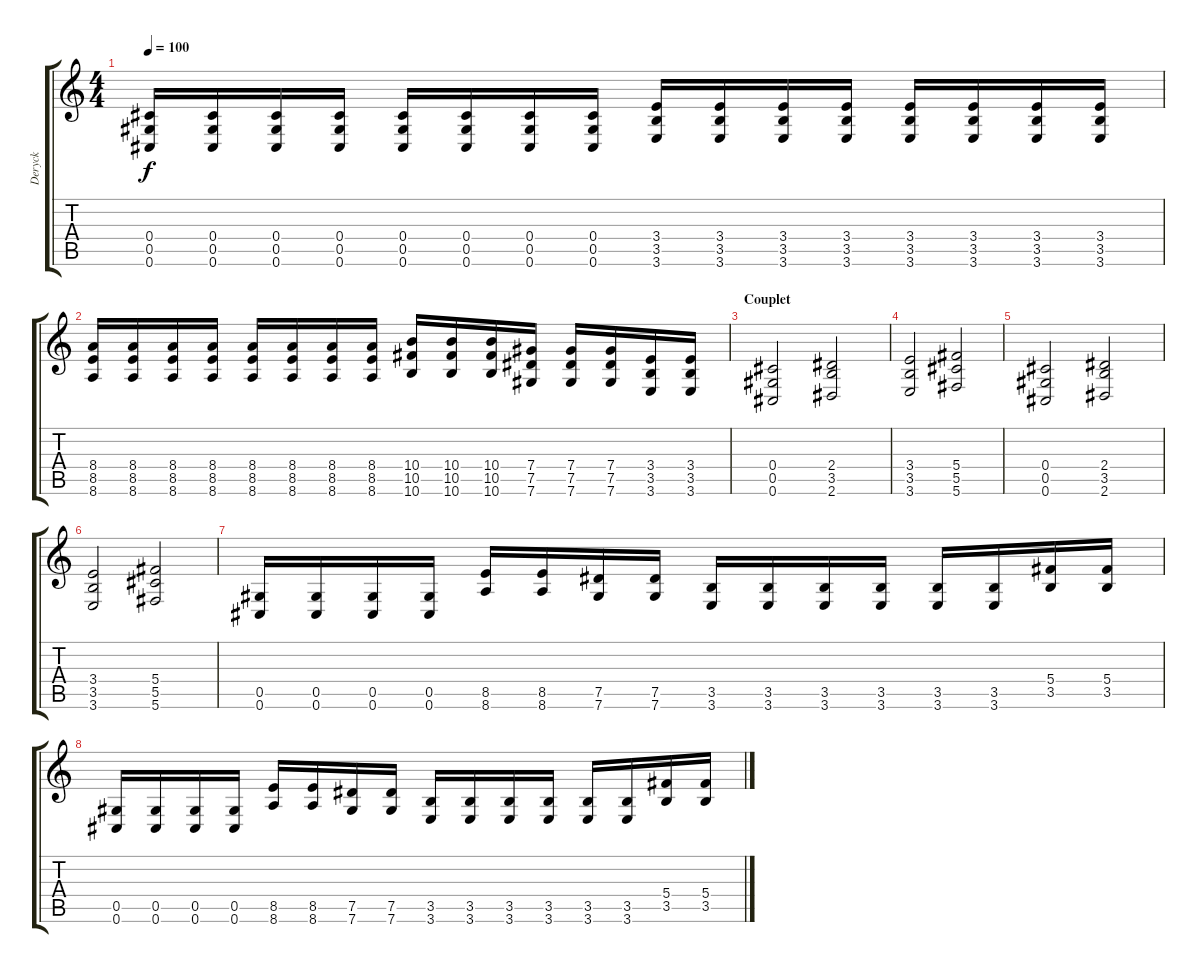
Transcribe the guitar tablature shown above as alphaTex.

\track ("Deryck" "Deryck") {instrument distortionguitar}
\staff {score tabs}
\tuning (Eb4 Bb3 Gb3 Db3 Ab2 Db2) {hide}
\ts (4 4)
\tempo 100
\clef g2
\ks c
(0.4 0.5 0.6).16{dy f} (0.4 0.5 0.6).16 (0.4 0.5 0.6).16 (0.4 0.5 0.6).16 (0.4 0.5 0.6).16 (0.4 0.5 0.6).16 (0.4 0.5 0.6).16 (0.4 0.5 0.6).16 (3.4 3.5 3.6).16 (3.4 3.5 3.6).16 (3.4 3.5 3.6).16 (3.4 3.5 3.6).16 (3.4 3.5 3.6).16 (3.4 3.5 3.6).16 (3.4 3.5 3.6).16 (3.4 3.5 3.6).16 |
(8.4 8.5 8.6).16 (8.4 8.5 8.6).16 (8.4 8.5 8.6).16 (8.4 8.5 8.6).16 (8.4 8.5 8.6).16 (8.4 8.5 8.6).16 (8.4 8.5 8.6).16 (8.4 8.5 8.6).16 (10.4 10.5 10.6).16 (10.4 10.5 10.6).16 (10.4 10.5 10.6).16 (7.4 7.5 7.6).16 (7.4 7.5 7.6).16 (7.4 7.5 7.6).16 (3.4 3.5 3.6).16 (3.4 3.5 3.6).16 |
\section ("" "Couplet")
(0.4 0.5 0.6).2 (2.4 3.5 2.6).2 |
(3.4 3.5 3.6).2 (5.4 5.5 5.6).2 |
(0.4 0.5 0.6).2 (2.4 3.5 2.6).2 |
(3.4 3.5 3.6).2 (5.4 5.5 5.6).2 |
(0.5 0.6).16 (0.5 0.6).16 (0.5 0.6).16 (0.5 0.6).16 (8.5 8.6).16 (8.5 8.6).16 (7.5 7.6).16 (7.5 7.6).16 (3.5 3.6).16 (3.5 3.6).16 (3.5 3.6).16 (3.5 3.6).16 (3.5 3.6).16 (3.5 3.6).16 (5.4 3.5).16 (5.4 3.5).16 |
(0.5 0.6).16 (0.5 0.6).16 (0.5 0.6).16 (0.5 0.6).16 (8.5 8.6).16 (8.5 8.6).16 (7.5 7.6).16 (7.5 7.6).16 (3.5 3.6).16 (3.5 3.6).16 (3.5 3.6).16 (3.5 3.6).16 (3.5 3.6).16 (3.5 3.6).16 (5.4 3.5).16 (5.4 3.5).16
